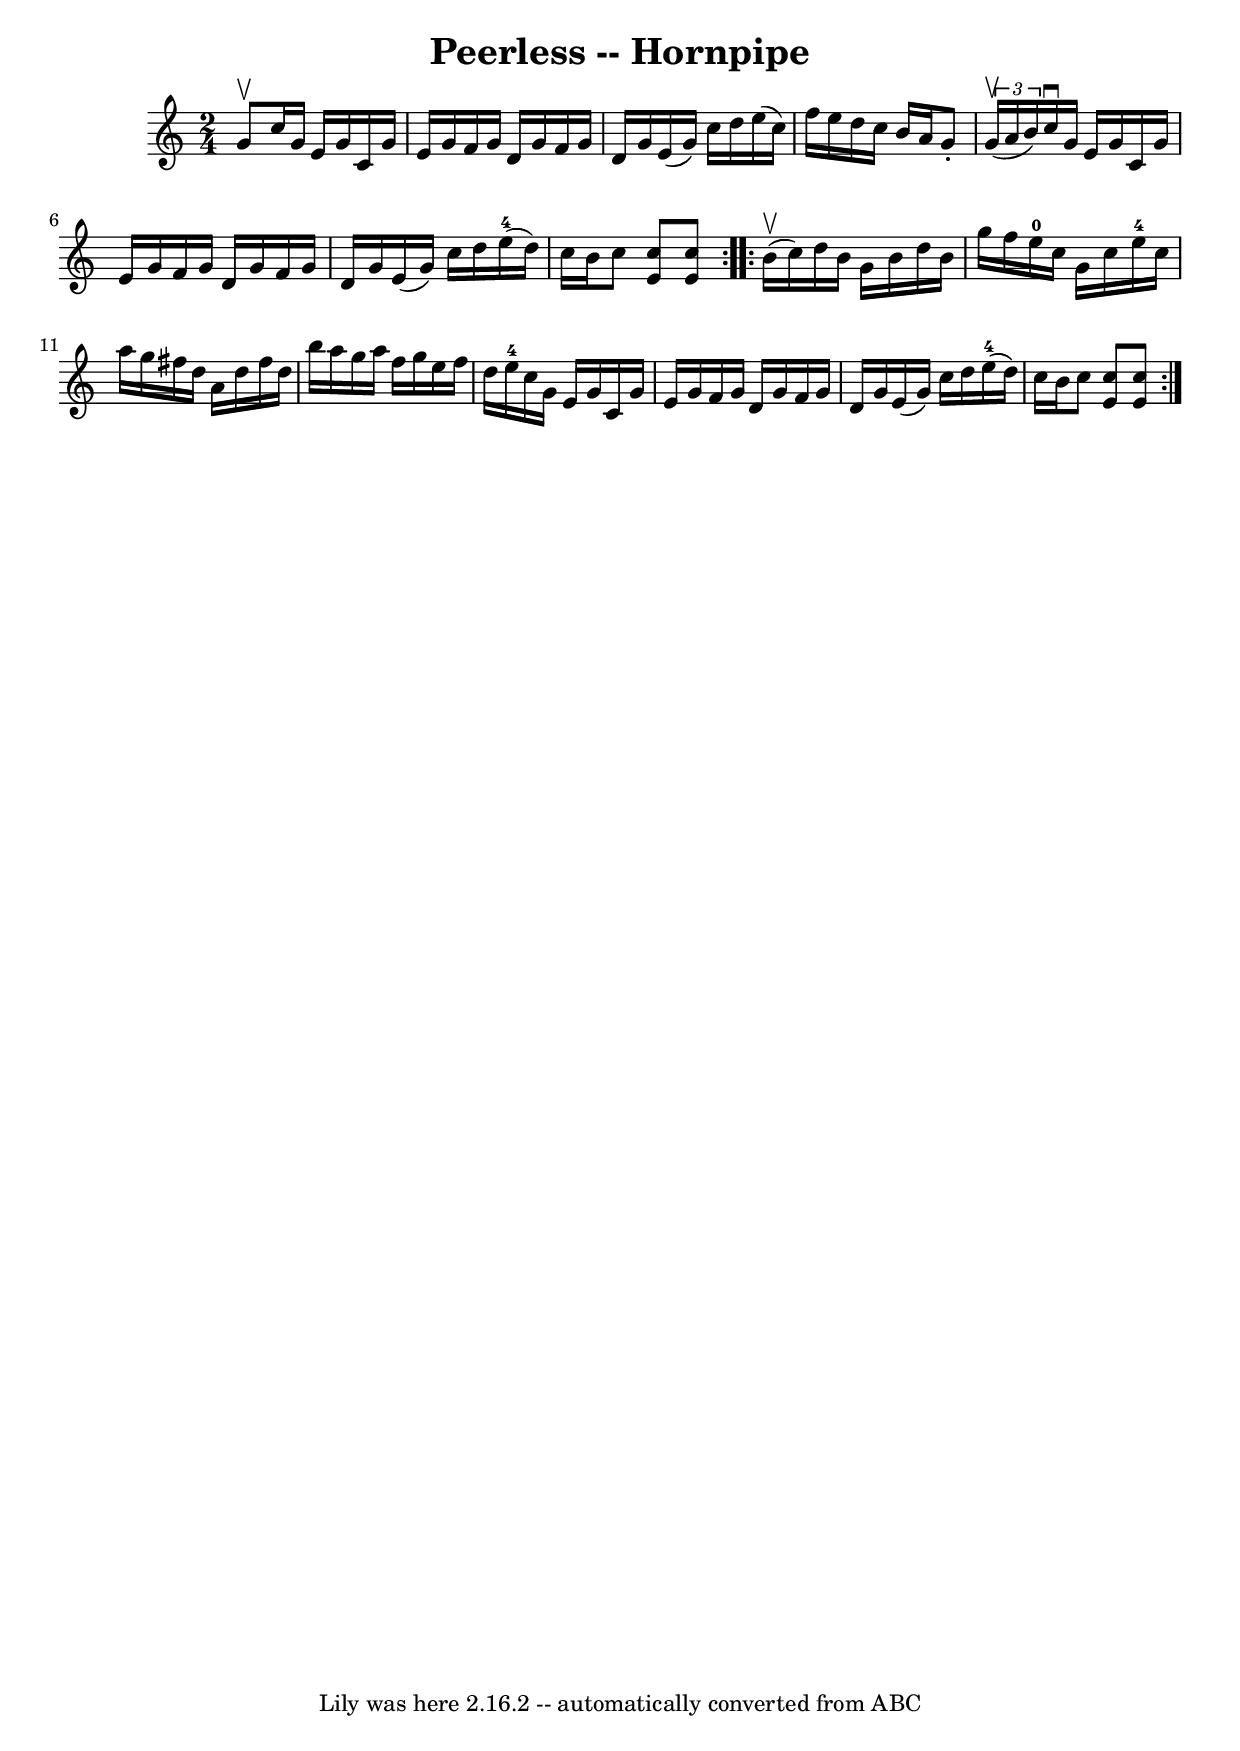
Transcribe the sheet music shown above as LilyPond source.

\version "2.7.40"
\include "Mammoth.ily"
\header {
	book = "Cole's 1000 Fiddle Tunes"
	crossRefNumber = "1"
	footnotes = ""
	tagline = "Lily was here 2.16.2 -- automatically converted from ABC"
	title = "Peerless -- Hornpipe"
}
voicedefault =  {
\set Score.defaultBarType = "empty"

\repeat volta 2 {
\time 2/4 \key c \major g'8^\upbow |
 c''16 g'16 e'16 g'16  
 c'16 g'16 e'16 g'16  |
 f'16 g'16 d'16 g'16 f'16 
 g'16 d'16 g'16  |
 e'16 (g'16) c''16 d''16 e''16 
(c''16) f''16 e''16  |
 d''16 c''16 b'16 a'16    
g'8 -.   \times 2/3 { g'16 (^\upbow a'16 b'16) } |
 c''16 
^\downbow g'16 e'16 g'16 c'16 g'16 e'16 g'16  |
   
f'16 g'16 d'16 g'16 f'16 g'16 d'16 g'16  |
 e'16 (
 g'16) c''16 d''16 e''16-4(d''16) c''16 b'16  
|
 c''8  << c''8 e'8   >> << c''8 e'8   >> }     
\repeat volta 2 { b'16 (^\upbow c''16) |
 d''16 b'16    
g'16 b'16 d''16 b'16 g''16 f''16  |
 e''16-0 c''16  
 g'16 c''16 e''16-4 c''16 a''16 g''16  |
 fis''16   
 d''16 a'16 d''16 fis''16 d''16 b''16 a''16  |
 g''16 
 a''16 f''16 g''16 e''16 f''16 d''16 e''16-4 |
    
 c''16 g'16 e'16 g'16 c'16 g'16 e'16 g'16  |
 f'16 
 g'16 d'16 g'16 f'16 g'16 d'16 g'16  |
 e'16 (
g'16) c''16 d''16 e''16-4(d''16) c''16 b'16  
|
 c''8  << c''8 e'8   >> << c''8 e'8   >> }   
}

\score{
    <<

	\context Staff="default"
	{
	    \voicedefault 
	}

    >>
	\layout {
	}
	\midi {}
}
